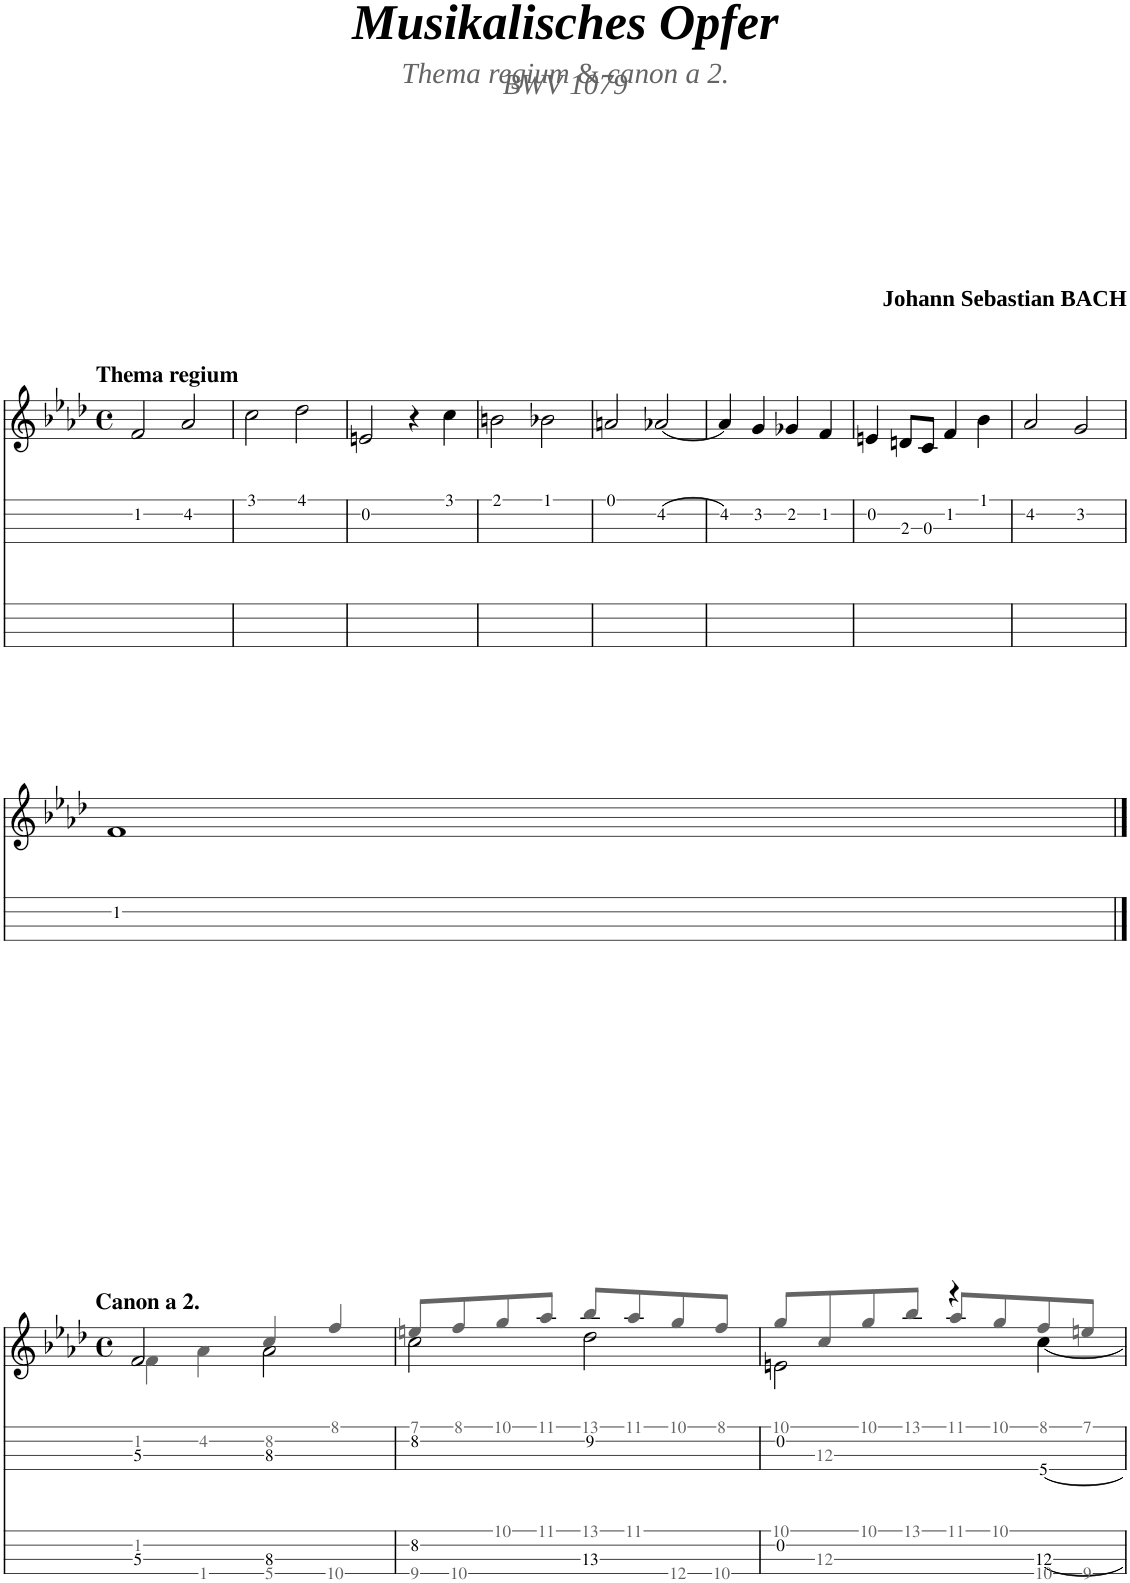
**kern	**kern	**kern
*part3	*part2	*part1
*staff3	*staff2	*staff1
*I"Ukulélé [Tablature]	*I"Ukulélé [Tablature]	*I"Ukulélé
*stria4	*stria4	*
*	*	*clefG2
*k[b-e-a-d-]	*k[b-e-a-d-]	*k[b-e-a-d-]
*M4/4	*M4/4	*M4/4
*met(c)	*met(c)	*met(c)
=1	=1	=1
!	!	!LO:TX:a:B:t=Thema regium
1r	2f	2f/
.	2a-	2a-/
=2	=2	=2
1r	2cc	2cc\
.	2dd-	2dd-\
=3	=3	=3
1r	2en	2en/
.	4r	4r
.	4cc	4cc\
=4	=4	=4
1r	2bn	2bn\
.	2b-X	2b-X\
=5	=5	=5
1r	2an	2an/
.	[2a-X	[2a-X/
=6	=6	=6
1r	4a-]	4a-/]
.	4g	4g/
.	4g-X	4g-X/
.	4f	4f/
=7	=7	=7
1r	4en	4en/
.	8dnL	8dn/L
.	8cJ	8c/J
.	4f	4f/
.	4b-	4b-\
=8	=8	=8
1r	2a-	2a-/
.	2g	2g/
!!LO:LB:g=z
=9	=9	=9
1r	4f	1f
.	4ryy	.
.	2ryy	.
!!LO:LB:g=z
==10	==10	==10
*M4/4	*M4/4	*M4/4
*met(c)	*met(c)	*met(c)
*^	*^	*^
!	!	!	!	!LO:TX:a:B:t=Canon a 2.	!
2f	4fi	2f	4fi	2f/	4fi\
.	4a-i	.	4a-i	.	4a-i\
2a-	4cci	2a-	4cci	2a-\	4cci/
.	4ffi	.	4ffi	.	4ffi/
=11	=11	=11	=11	=11	=11
2cc	8eeniL	2cc	8eeniL	2cc\	8eeni/L
.	8ffiJ	.	8ffiJ	.	8ffi/
.	8ggiL	.	8ggiL	.	8ggi/
.	8aa-iJ	.	8aa-iJ	.	8aa-i/J
2dd-	8bb-iL	2dd-	8bb-iL	2dd-\	8bb-i/L
.	8aa-iJ	.	8aa-iJ	.	8aa-i/
.	8ggiL	.	8ggiL	.	8ggi/
.	8ffiJ	.	8ffiJ	.	8ffi/J
=12	=12	=12	=12	=12	=12
2en	8ggiL	2en	8ggiL	2en\	8ggi/L
.	8cciJ	.	8cciJ	.	8cci/
.	8ggiL	.	8ggiL	.	8ggi/
.	8bb-iJ	.	8bb-iJ	.	8bb-i/J
4r	8aa-iL	4r	8aa-iL	4r	8aa-i/L
.	8ggiJ	.	8ggiJ	.	8ggi/
[4cc	8ffiL	[4cc	8ffiL	[4cc\	8ffi/
.	8eeniJ	.	8eeniJ	.	8eeni/J
*v	*v	*	*	*v	*v
*	*v	*v	*
=	=	=
*-	*-	*-
